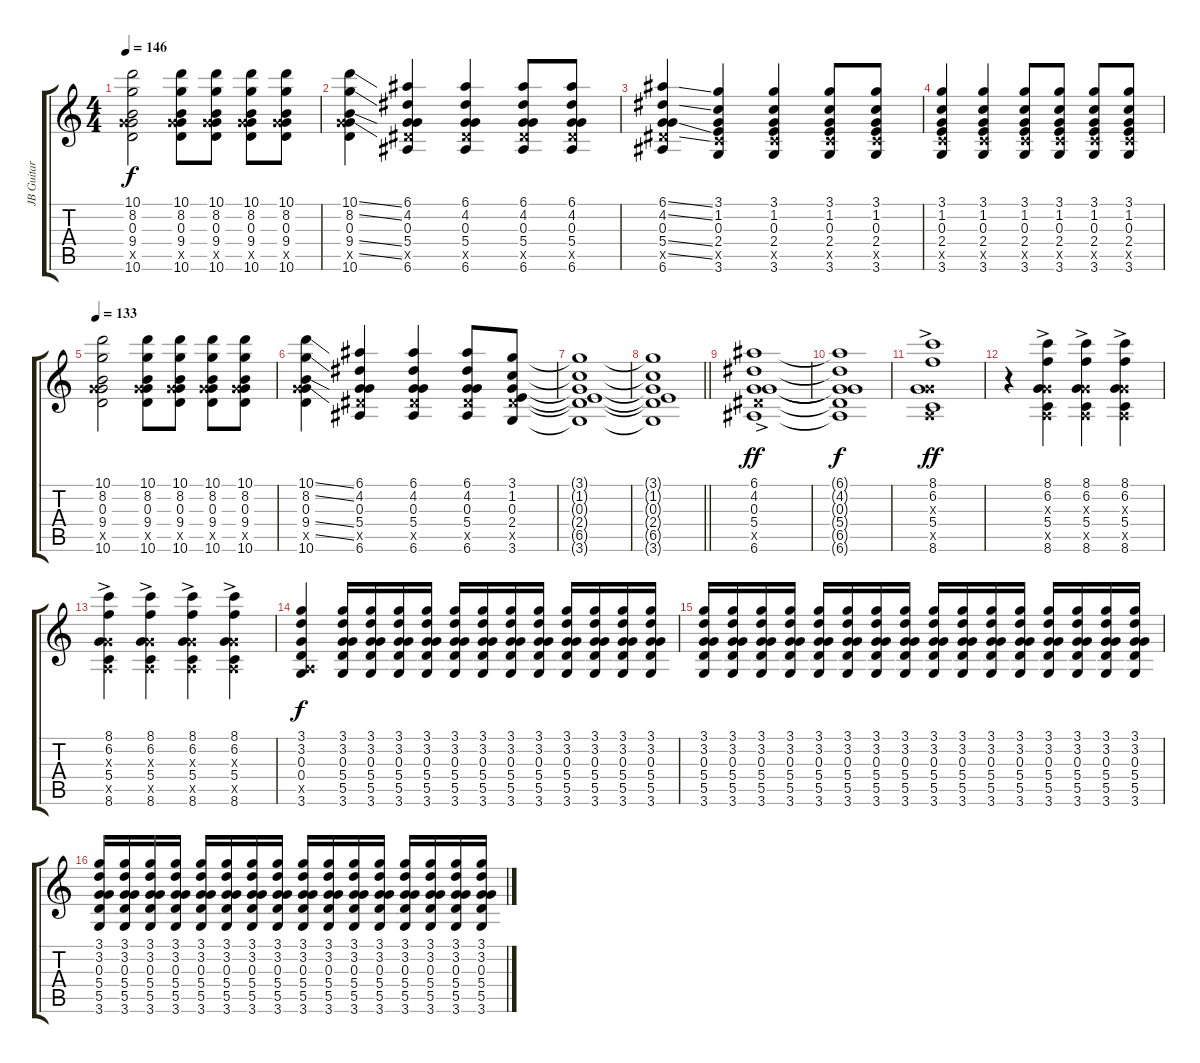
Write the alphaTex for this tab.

\track ("JB Guitar" "JB Guitar") {instrument overdrivenguitar}
\staff {score tabs}
\tuning (E4 B3 G3 D3 A2 E2) {hide}
\ts (4 4)
\tempo 146
\clef g2
\ks c
(10.1 8.2 0.3 9.4 10.5{x} 10.6).2{dy f} (10.1 8.2 0.3 9.4 10.5{x} 10.6).8{instrument overdrivenguitar} (10.1 8.2 0.3 9.4 10.5{x} 10.6).8 (10.1 8.2 0.3 9.4 10.5{x} 10.6).8 (10.1 8.2 0.3 9.4 10.5{x} 10.6).8 |
(10.1{ss} 8.2{ss} 0.3 9.4{ss} 10.5{ss x} 10.6).4 (6.1 4.2 0.3 5.4 6.5{x} 6.6).4 (6.1 4.2 0.3 5.4 6.5{x} 6.6).4 (6.1 4.2 0.3 5.4 6.5{x} 6.6).8 (6.1 4.2 0.3 5.4 6.5{x} 6.6).8 |
(6.1{ss} 4.2{ss} 0.3 5.4{ss} 6.5{ss x} 6.6).4 (3.1 1.2 0.3 2.4 3.5{x} 3.6).4 (3.1 1.2 0.3 2.4 3.5{x} 3.6).4 (3.1 1.2 0.3 2.4 3.5{x} 3.6).8 (3.1 1.2 0.3 2.4 3.5{x} 3.6).8 |
(3.1 1.2 0.3 2.4 3.5{x} 3.6).4 (3.1 1.2 0.3 2.4 3.5{x} 3.6).4 (3.1 1.2 0.3 2.4 3.5{x} 3.6).8 (3.1 1.2 0.3 2.4 3.5{x} 3.6).8 (3.1 1.2 0.3 2.4 3.5{x} 3.6).8 (3.1 1.2 0.3 2.4 3.5{x} 3.6).8 |
\tempo 133
(10.1 8.2 0.3 9.4 10.5{x} 10.6).2 (10.1 8.2 0.3 9.4 10.5{x} 10.6).8{instrument overdrivenguitar} (10.1 8.2 0.3 9.4 10.5{x} 10.6).8 (10.1 8.2 0.3 9.4 10.5{x} 10.6).8 (10.1 8.2 0.3 9.4 10.5{x} 10.6).8 |
(10.1{ss} 8.2{ss} 0.3 9.4{ss} 10.5{ss x} 10.6).4 (6.1 4.2 0.3 5.4 6.5{x} 6.6).4 (6.1 4.2 0.3 5.4 6.5{x} 6.6).4 (6.1 4.2 0.3 5.4 6.5{x} 6.6).8 (3.1 1.2 0.3 2.4 6.5{x} 3.6).8 |
(3.1{t} 1.2{t} 0.3{t} 2.4{t} 6.5{t} 3.6{t}).1 |
\barLineRight lightlight
(3.1{t} 1.2{t} 0.3{t} 2.4{t} 6.5{t} 3.6{t}).1 |
(6.1 4.2 0.3 5.4 6.5{x} 6.6{ac}).1{dy ff} |
(6.1{t} 4.2{t} 0.3{t} 5.4{t} 6.5{t} 6.6{t}).1{dy f} |
(8.1 6.2 0.3{x} 5.4 0.5{x} 8.6{ac}).1{dy ff} |
r.4 (8.1 6.2 0.3{x} 5.4 0.5{x} 8.6{ac}).4 (8.1 6.2 0.3{x} 5.4 0.5{x} 8.6{ac}).4 (8.1 6.2 0.3{x} 5.4 0.5{x} 8.6{ac}).4 |
(8.1 6.2 0.3{x} 5.4 0.5{x} 8.6{ac}).4 (8.1 6.2 0.3{x} 5.4 0.5{x} 8.6{ac}).4 (8.1 6.2 0.3{x} 5.4 0.5{x} 8.6{ac}).4 (8.1 6.2 0.3{x} 5.4 0.5{x} 8.6{ac}).4 |
(3.1 3.2 0.3 0.4 0.5{x} 3.6).4{dy f} (3.1 3.2 0.3 5.4 5.5 3.6).16 (3.1 3.2 0.3 5.4 5.5 3.6).16 (3.1 3.2 0.3 5.4 5.5 3.6).16 (3.1 3.2 0.3 5.4 5.5 3.6).16 (3.1 3.2 0.3 5.4 5.5 3.6).16 (3.1 3.2 0.3 5.4 5.5 3.6).16 (3.1 3.2 0.3 5.4 5.5 3.6).16 (3.1 3.2 0.3 5.4 5.5 3.6).16 (3.1 3.2 0.3 5.4 5.5 3.6).16 (3.1 3.2 0.3 5.4 5.5 3.6).16 (3.1 3.2 0.3 5.4 5.5 3.6).16 (3.1 3.2 0.3 5.4 5.5 3.6).16 |
(3.1 3.2 0.3 5.4 5.5 3.6).16 (3.1 3.2 0.3 5.4 5.5 3.6).16 (3.1 3.2 0.3 5.4 5.5 3.6).16 (3.1 3.2 0.3 5.4 5.5 3.6).16 (3.1 3.2 0.3 5.4 5.5 3.6).16 (3.1 3.2 0.3 5.4 5.5 3.6).16 (3.1 3.2 0.3 5.4 5.5 3.6).16 (3.1 3.2 0.3 5.4 5.5 3.6).16 (3.1 3.2 0.3 5.4 5.5 3.6).16 (3.1 3.2 0.3 5.4 5.5 3.6).16 (3.1 3.2 0.3 5.4 5.5 3.6).16 (3.1 3.2 0.3 5.4 5.5 3.6).16 (3.1 3.2 0.3 5.4 5.5 3.6).16 (3.1 3.2 0.3 5.4 5.5 3.6).16 (3.1 3.2 0.3 5.4 5.5 3.6).16 (3.1 3.2 0.3 5.4 5.5 3.6).16 |
(3.1 3.2 0.3 5.4 5.5 3.6).16 (3.1 3.2 0.3 5.4 5.5 3.6).16 (3.1 3.2 0.3 5.4 5.5 3.6).16 (3.1 3.2 0.3 5.4 5.5 3.6).16 (3.1 3.2 0.3 5.4 5.5 3.6).16 (3.1 3.2 0.3 5.4 5.5 3.6).16 (3.1 3.2 0.3 5.4 5.5 3.6).16 (3.1 3.2 0.3 5.4 5.5 3.6).16 (3.1 3.2 0.3 5.4 5.5 3.6).16 (3.1 3.2 0.3 5.4 5.5 3.6).16 (3.1 3.2 0.3 5.4 5.5 3.6).16 (3.1 3.2 0.3 5.4 5.5 3.6).16 (3.1 3.2 0.3 5.4 5.5 3.6).16 (3.1 3.2 0.3 5.4 5.5 3.6).16 (3.1 3.2 0.3 5.4 5.5 3.6).16 (3.1 3.2 0.3 5.4 5.5 3.6).16
